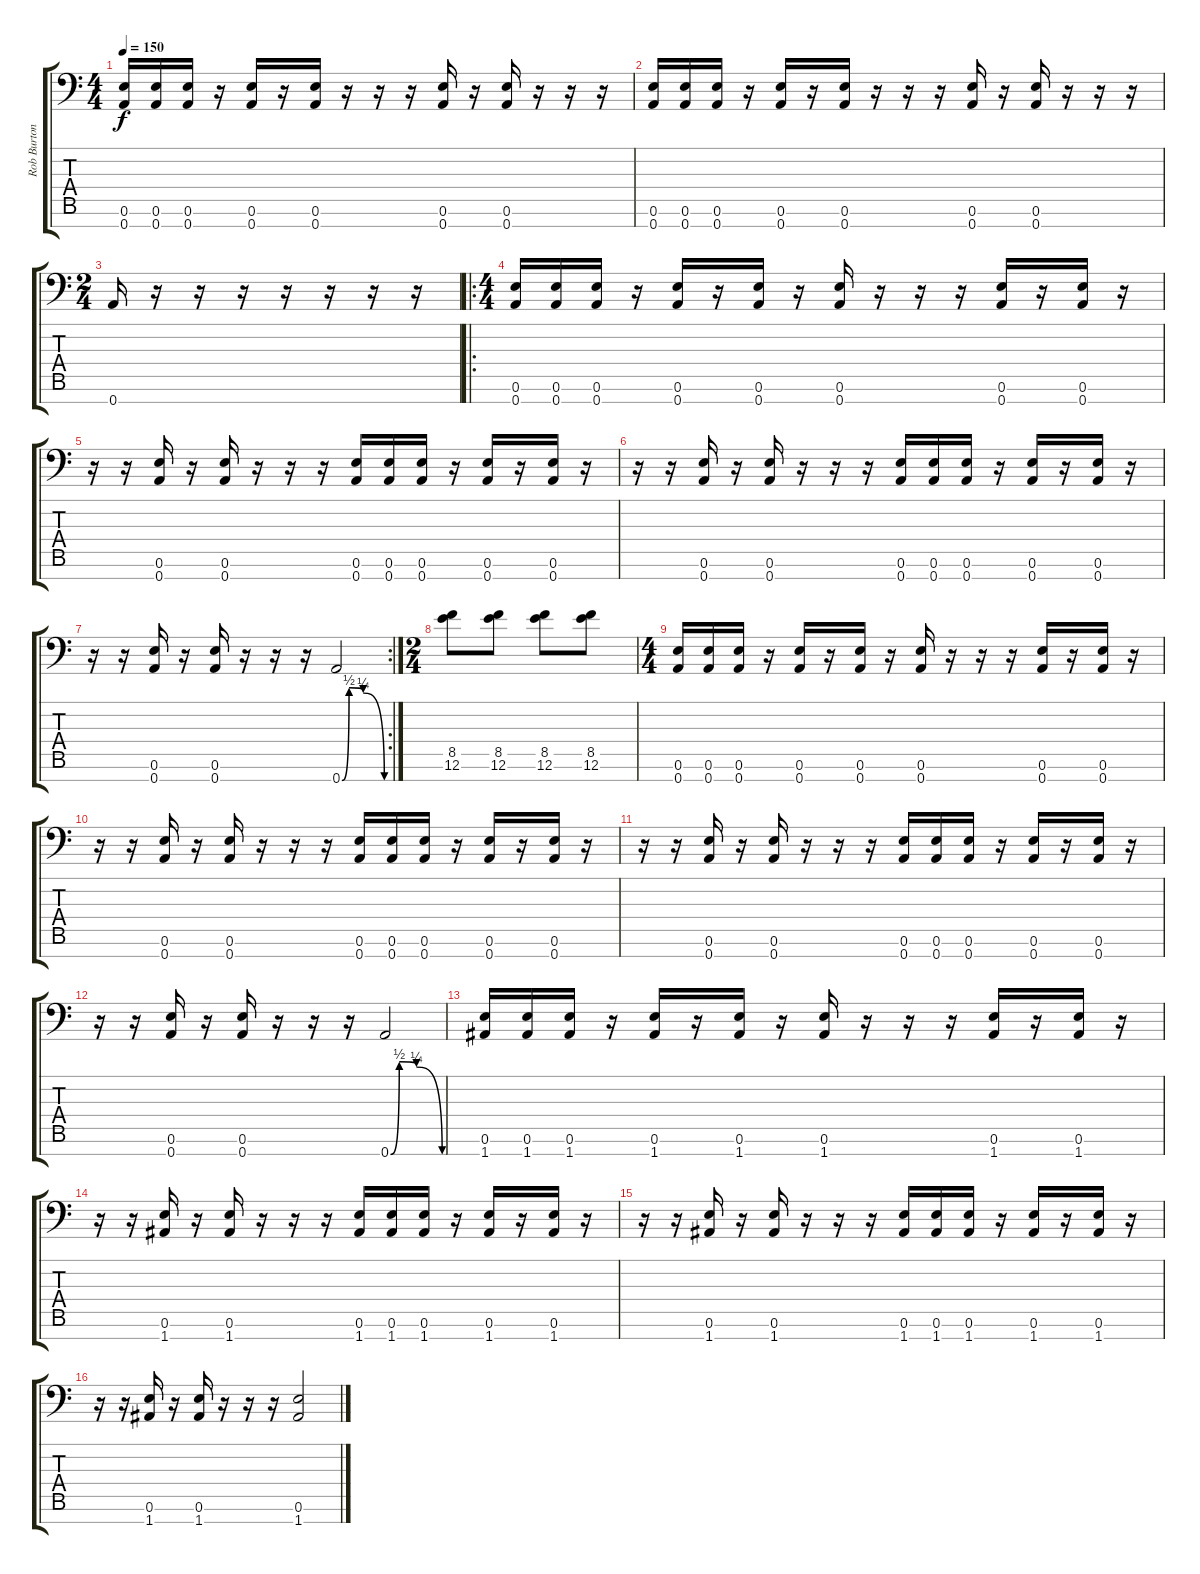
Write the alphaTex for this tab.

\track ("Rob Burton" "Rob Burton") {instrument overdrivenguitar}
\staff {score tabs}
\tuning (E4 B3 Gb3 D3 A2 E2 A1) {hide}
\ts (4 4)
\tempo 150
\clef f4
\ks c
(0.6 0.7).16{dy f} (0.6 0.7).16 (0.6 0.7).16 r.16 (0.6 0.7).16 r.16 (0.6 0.7).16 r.16 r.16 r.16 (0.6 0.7).16 r.16 (0.6 0.7).16 r.16 r.16 r.16 |
(0.6 0.7).16 (0.6 0.7).16 (0.6 0.7).16 r.16 (0.6 0.7).16 r.16 (0.6 0.7).16 r.16 r.16 r.16 (0.6 0.7).16 r.16 (0.6 0.7).16 r.16 r.16 r.16 |
\ts (2 4)
0.7.16 r.16 r.16 r.16 r.16 r.16 r.16 r.16 |
\ro
\ts (4 4)
(0.6 0.7).16 (0.6 0.7).16 (0.6 0.7).16 r.16 (0.6 0.7).16 r.16 (0.6 0.7).16 r.16 (0.6 0.7).16 r.16 r.16 r.16 (0.6 0.7).16 r.16 (0.6 0.7).16 r.16 |
r.16 r.16 (0.6 0.7).16 r.16 (0.6 0.7).16 r.16 r.16 r.16 (0.6 0.7).16 (0.6 0.7).16 (0.6 0.7).16 r.16 (0.6 0.7).16 r.16 (0.6 0.7).16 r.16 |
r.16 r.16 (0.6 0.7).16 r.16 (0.6 0.7).16 r.16 r.16 r.16 (0.6 0.7).16 (0.6 0.7).16 (0.6 0.7).16 r.16 (0.6 0.7).16 r.16 (0.6 0.7).16 r.16 |
\rc 2
r.16 r.16 (0.6 0.7).16 r.16 (0.6 0.7).16 r.16 r.16 r.16 0.7{be (custom 0 0 10 2 30 1 60 0)}.2 |
\ts (2 4)
(8.5 12.6).8 (8.5 12.6).8 (8.5 12.6).8 (8.5 12.6).8 |
\ts (4 4)
(0.6 0.7).16 (0.6 0.7).16 (0.6 0.7).16 r.16 (0.6 0.7).16 r.16 (0.6 0.7).16 r.16 (0.6 0.7).16 r.16 r.16 r.16 (0.6 0.7).16 r.16 (0.6 0.7).16 r.16 |
r.16 r.16 (0.6 0.7).16 r.16 (0.6 0.7).16 r.16 r.16 r.16 (0.6 0.7).16 (0.6 0.7).16 (0.6 0.7).16 r.16 (0.6 0.7).16 r.16 (0.6 0.7).16 r.16 |
r.16 r.16 (0.6 0.7).16 r.16 (0.6 0.7).16 r.16 r.16 r.16 (0.6 0.7).16 (0.6 0.7).16 (0.6 0.7).16 r.16 (0.6 0.7).16 r.16 (0.6 0.7).16 r.16 |
r.16 r.16 (0.6 0.7).16 r.16 (0.6 0.7).16 r.16 r.16 r.16 0.7{be (custom 0 0 10 2 30 1 60 0)}.2 |
(0.6 1.7).16 (0.6 1.7).16 (0.6 1.7).16 r.16 (0.6 1.7).16 r.16 (0.6 1.7).16 r.16 (0.6 1.7).16 r.16 r.16 r.16 (0.6 1.7).16 r.16 (0.6 1.7).16 r.16 |
r.16 r.16 (0.6 1.7).16 r.16 (0.6 1.7).16 r.16 r.16 r.16 (0.6 1.7).16 (0.6 1.7).16 (0.6 1.7).16 r.16 (0.6 1.7).16 r.16 (0.6 1.7).16 r.16 |
r.16 r.16 (0.6 1.7).16 r.16 (0.6 1.7).16 r.16 r.16 r.16 (0.6 1.7).16 (0.6 1.7).16 (0.6 1.7).16 r.16 (0.6 1.7).16 r.16 (0.6 1.7).16 r.16 |
r.16 r.16 (0.6 1.7).16 r.16 (0.6 1.7).16 r.16 r.16 r.16 (0.6 1.7).2
